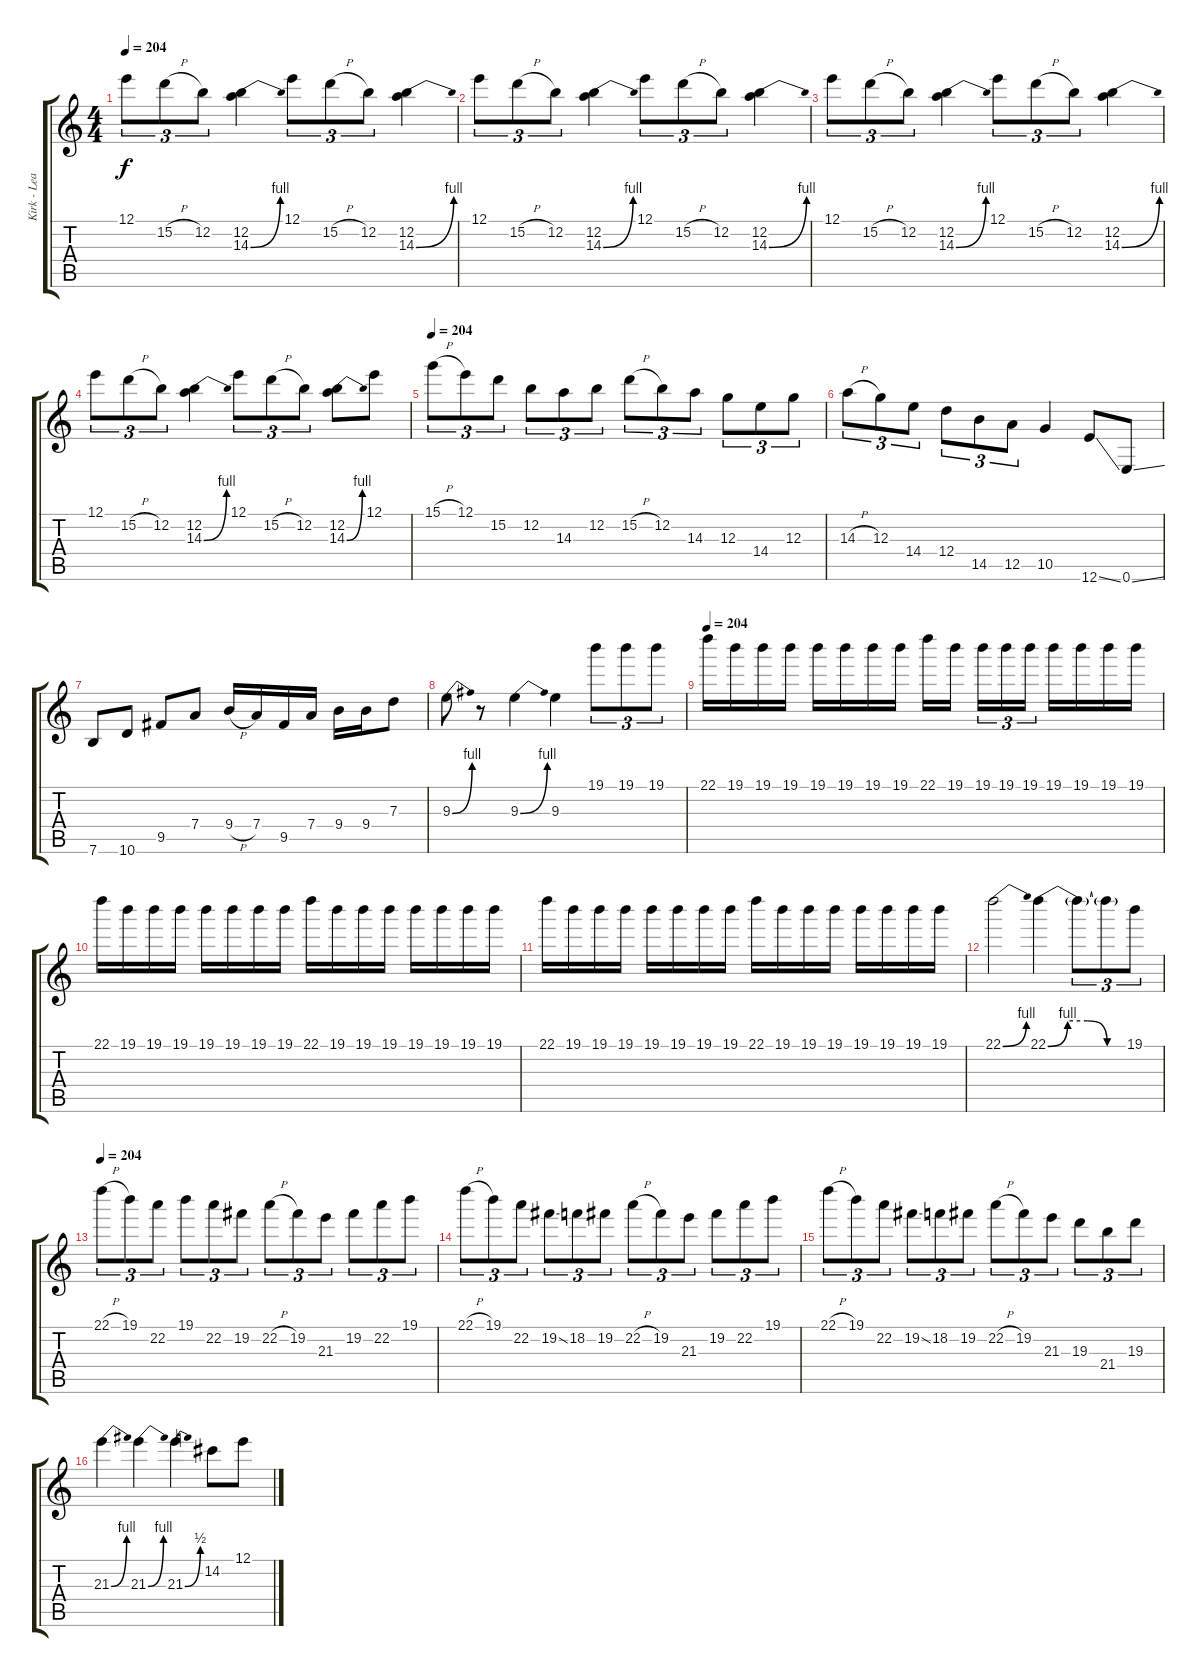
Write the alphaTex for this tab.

\track ("Kirk - Lead Guitar" "Kirk - Lea") {instrument distortionguitar}
\staff {score tabs}
\tuning (E4 B3 G3 D3 A2 E2) {hide}
\ts (4 4)
\tempo 204
\clef g2
\ks c
12.1.8{tu (3 2) dy f} 15.2{h}.8{tu (3 2)} 12.2.8{tu (3 2)} (12.2 14.3{be (bend 0 0 60 4)}).4 12.1.8{tu (3 2)} 15.2{h}.8{tu (3 2)} 12.2.8{tu (3 2)} (12.2 14.3{be (bend 0 0 60 4)}).4 |
12.1.8{tu (3 2)} 15.2{h}.8{tu (3 2)} 12.2.8{tu (3 2)} (12.2 14.3{be (bend 0 0 60 4)}).4 12.1.8{tu (3 2)} 15.2{h}.8{tu (3 2)} 12.2.8{tu (3 2)} (12.2 14.3{be (bend 0 0 60 4)}).4 |
12.1.8{tu (3 2)} 15.2{h}.8{tu (3 2)} 12.2.8{tu (3 2)} (12.2 14.3{be (bend 0 0 60 4)}).4 12.1.8{tu (3 2)} 15.2{h}.8{tu (3 2)} 12.2.8{tu (3 2)} (12.2 14.3{be (bend 0 0 60 4)}).4 |
12.1.8{tu (3 2)} 15.2{h}.8{tu (3 2)} 12.2.8{tu (3 2)} (12.2 14.3{be (bend 0 0 60 4)}).4 12.1.8{tu (3 2)} 15.2{h}.8{tu (3 2)} 12.2.8{tu (3 2)} (12.2 14.3{be (bend 0 0 60 4)}).8 12.1.8 |
\tempo 204
15.1{h}.8{tu (3 2)} 12.1.8{tu (3 2)} 15.2.8{tu (3 2)} 12.2.8{tu (3 2)} 14.3.8{tu (3 2)} 12.2.8{tu (3 2)} 15.2{h}.8{tu (3 2)} 12.2.8{tu (3 2)} 14.3.8{tu (3 2)} 12.3.8{tu (3 2)} 14.4.8{tu (3 2)} 12.3.8{tu (3 2)} |
14.3{h}.8{tu (3 2)} 12.3.8{tu (3 2)} 14.4.8{tu (3 2)} 12.4.8{tu (3 2)} 14.5.8{tu (3 2)} 12.5.8{tu (3 2)} 10.5.4 12.6{ss}.8 0.6{ss}.8 |
7.6.8 10.6.8 9.5.8 7.4.8 9.4{h}.16 7.4.16 9.5.16 7.4.16 9.4.16 9.4.16 7.3.8 |
9.3{be (bend 0 0 60 4)}.8 r.8 9.3{be (bend 0 0 60 4)}.4 9.3.4 19.1.8{tu (3 2)} 19.1.8{tu (3 2)} 19.1.8{tu (3 2)} |
\tempo 204
22.1.16 19.1.16 19.1.16 19.1.16 19.1.16 19.1.16 19.1.16 19.1.16 22.1.16 19.1.16 19.1.16{tu (3 2)} 19.1.16{tu (3 2)} 19.1.16{tu (3 2)} 19.1.16 19.1.16 19.1.16 19.1.16 |
22.1.16 19.1.16 19.1.16 19.1.16 19.1.16 19.1.16 19.1.16 19.1.16 22.1.16 19.1.16 19.1.16 19.1.16 19.1.16 19.1.16 19.1.16 19.1.16 |
22.1.16 19.1.16 19.1.16 19.1.16 19.1.16 19.1.16 19.1.16 19.1.16 22.1.16 19.1.16 19.1.16 19.1.16 19.1.16 19.1.16 19.1.16 19.1.16 |
22.1{be (bend 0 0 60 4)}.2 22.1{be (custom 0 0 15 4 30 4 45 0 60 0)}.4 22.1{t}.8{tu (3 2)} 22.1{t}.8{tu (3 2)} 19.1.8{tu (3 2)} |
\tempo 204
22.1{h}.8{tu (3 2)} 19.1.8{tu (3 2)} 22.2.8{tu (3 2)} 19.1.8{tu (3 2)} 22.2.8{tu (3 2)} 19.2.8{tu (3 2)} 22.2{h}.8{tu (3 2)} 19.2.8{tu (3 2)} 21.3.8{tu (3 2)} 19.2.8{tu (3 2)} 22.2.8{tu (3 2)} 19.1.8{tu (3 2)} |
22.1{h}.8{tu (3 2)} 19.1.8{tu (3 2)} 22.2.8{tu (3 2)} 19.2{ss}.8{tu (3 2)} 18.2.8{tu (3 2)} 19.2.8{tu (3 2)} 22.2{h}.8{tu (3 2)} 19.2.8{tu (3 2)} 21.3.8{tu (3 2)} 19.2.8{tu (3 2)} 22.2.8{tu (3 2)} 19.1.8{tu (3 2)} |
22.1{h}.8{tu (3 2)} 19.1.8{tu (3 2)} 22.2.8{tu (3 2)} 19.2{ss}.8{tu (3 2)} 18.2.8{tu (3 2)} 19.2.8{tu (3 2)} 22.2{h}.8{tu (3 2)} 19.2.8{tu (3 2)} 21.3.8{tu (3 2)} 19.3.8{tu (3 2)} 21.4.8{tu (3 2)} 19.3.8{tu (3 2)} |
21.3{be (bend 0 0 60 4)}.4 21.3{be (bend 0 0 60 4)}.4 21.3{be (bend 0 0 60 2)}.4 14.2.8 12.1.8
